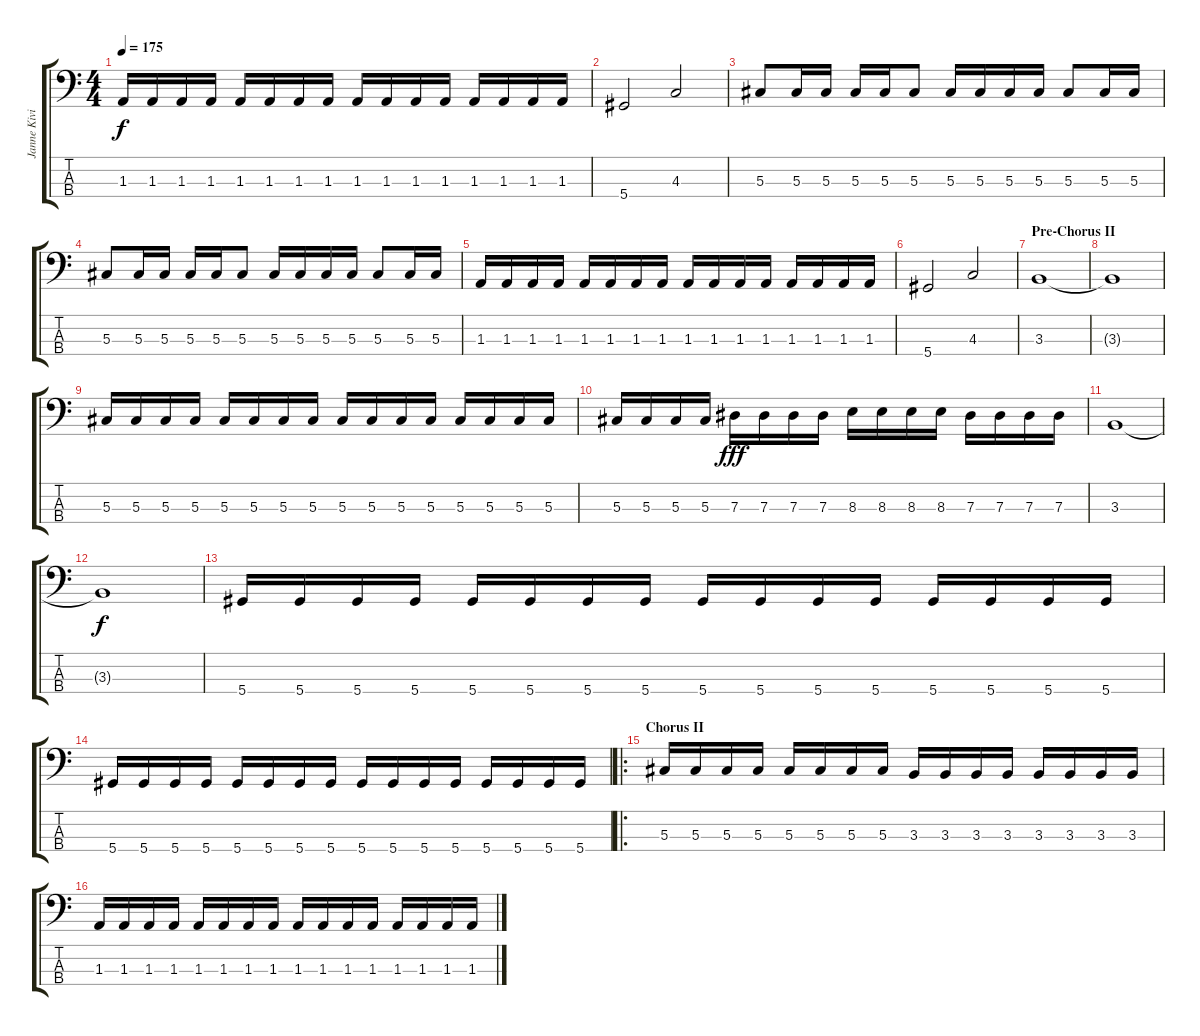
\track ("Janne Kivilahti" "Janne Kivi") {instrument electricbasspick}
\staff {score tabs}
\tuning (Gb2 Db2 Ab1 Eb1) {hide}
\ts (4 4)
\tempo 175
\clef f4
\ks c
1.3.16{dy f} 1.3.16 1.3.16 1.3.16 1.3.16 1.3.16 1.3.16 1.3.16 1.3.16 1.3.16 1.3.16 1.3.16 1.3.16 1.3.16 1.3.16 1.3.16 |
5.4.2 4.3.2 |
5.3.8 5.3.16 5.3.16 5.3.16 5.3.16 5.3.8 5.3.16 5.3.16 5.3.16 5.3.16 5.3.8 5.3.16 5.3.16 |
5.3.8 5.3.16 5.3.16 5.3.16 5.3.16 5.3.8 5.3.16 5.3.16 5.3.16 5.3.16 5.3.8 5.3.16 5.3.16 |
1.3.16 1.3.16 1.3.16 1.3.16 1.3.16 1.3.16 1.3.16 1.3.16 1.3.16 1.3.16 1.3.16 1.3.16 1.3.16 1.3.16 1.3.16 1.3.16 |
5.4.2 4.3.2 |
\section ("" "Pre-Chorus II")
3.3.1 |
3.3{t}.1 |
5.3.16 5.3.16 5.3.16 5.3.16 5.3.16 5.3.16 5.3.16 5.3.16 5.3.16 5.3.16 5.3.16 5.3.16 5.3.16 5.3.16 5.3.16 5.3.16 |
5.3.16 5.3.16 5.3.16 5.3.16 7.3.16{dy fff} 7.3.16 7.3.16 7.3.16 8.3.16 8.3.16 8.3.16 8.3.16 7.3.16 7.3.16 7.3.16 7.3.16 |
3.3.1 |
3.3{t}.1{dy f} |
5.4.16 5.4.16 5.4.16 5.4.16 5.4.16 5.4.16 5.4.16 5.4.16 5.4.16 5.4.16 5.4.16 5.4.16 5.4.16 5.4.16 5.4.16 5.4.16 |
5.4.16 5.4.16 5.4.16 5.4.16 5.4.16 5.4.16 5.4.16 5.4.16 5.4.16 5.4.16 5.4.16 5.4.16 5.4.16 5.4.16 5.4.16 5.4.16 |
\ro
\section ("" "Chorus II")
5.3.16 5.3.16 5.3.16 5.3.16 5.3.16 5.3.16 5.3.16 5.3.16 3.3.16 3.3.16 3.3.16 3.3.16 3.3.16 3.3.16 3.3.16 3.3.16 |
1.3.16 1.3.16 1.3.16 1.3.16 1.3.16 1.3.16 1.3.16 1.3.16 1.3.16 1.3.16 1.3.16 1.3.16 1.3.16 1.3.16 1.3.16 1.3.16
